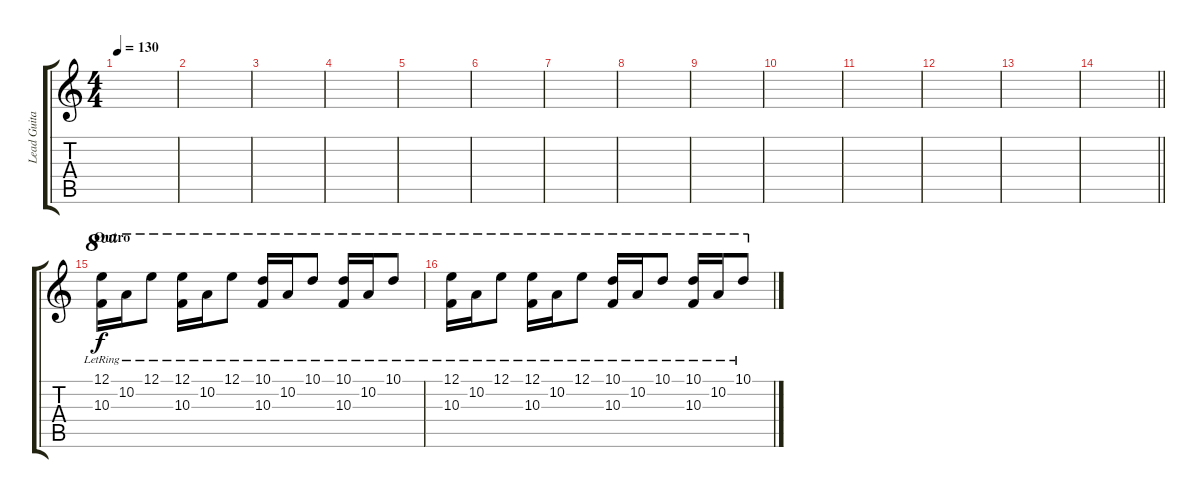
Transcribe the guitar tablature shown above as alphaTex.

\track ("Lead Guitar III" "Lead Guita") {instrument acousticguitarnylon}
\staff {score tabs}
\tuning (E4 B3 G3 D3 A2 E2) {hide}
\ts (4 4)
\tempo 130
\clef g2
\ks c
|
|
|
|
|
|
|
|
|
|
|
|
|
\barLineRight lightlight
|
\section ("" "Outro")
(12.1{lr} 10.3{lr}).16{ot 8va} 10.2{lr}.16{ot 8va} 12.1{lr}.8{ot 8va} (12.1{lr} 10.3{lr}).16{ot 8va} 10.2{lr}.16{ot 8va} 12.1{lr}.8{ot 8va} (10.1{lr} 10.3{lr}).16{ot 8va} 10.2{lr}.16{ot 8va} 10.1{lr}.8{ot 8va} (10.1{lr} 10.3{lr}).16{ot 8va} 10.2{lr}.16{ot 8va} 10.1{lr}.8{ot 8va} |
(12.1{lr} 10.3{lr}).16{ot 8va} 10.2{lr}.16{ot 8va} 12.1{lr}.8{ot 8va} (12.1{lr} 10.3{lr}).16{ot 8va} 10.2{lr}.16{ot 8va} 12.1{lr}.8{ot 8va} (10.1{lr} 10.3{lr}).16{ot 8va} 10.2{lr}.16{ot 8va} 10.1{lr}.8{ot 8va} (10.1{lr} 10.3{lr}).16{ot 8va} 10.2{lr}.16{ot 8va} 10.1{lr}.8{ot 8va}
